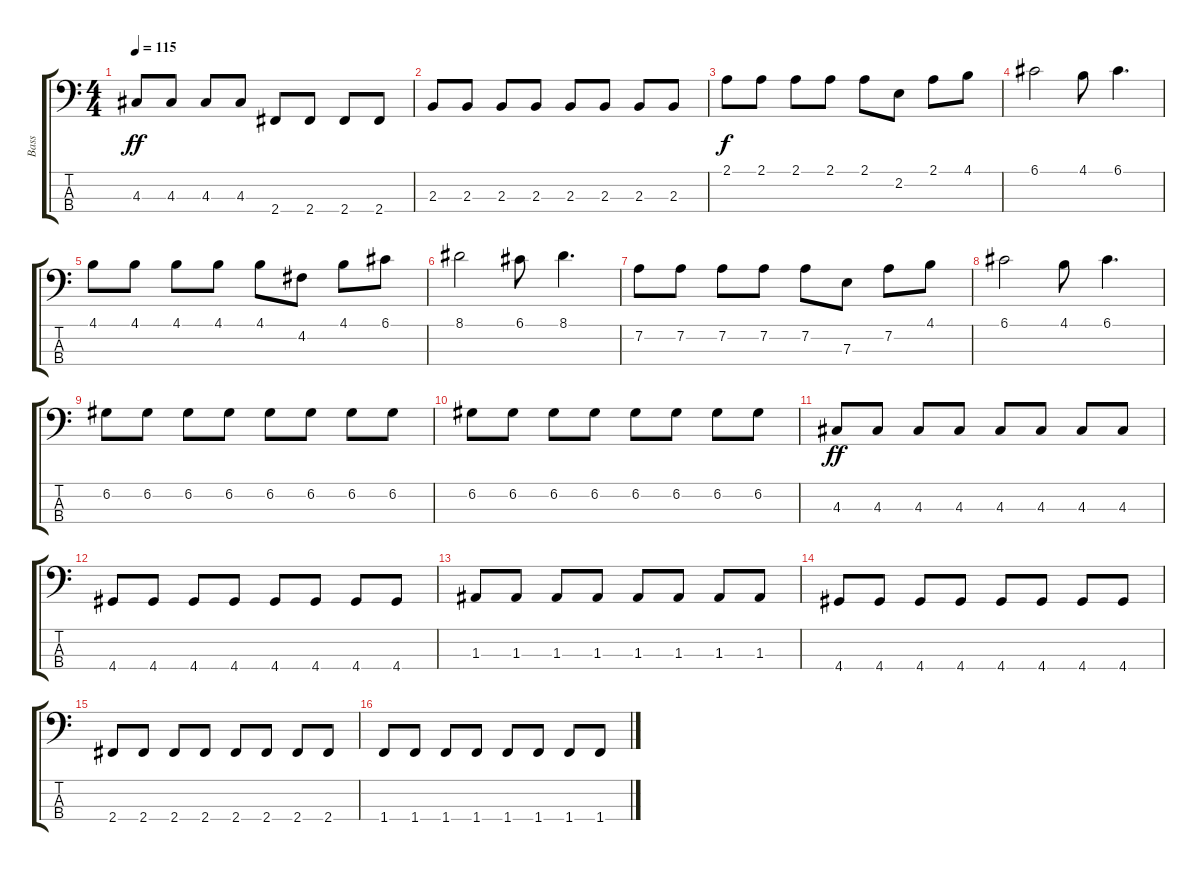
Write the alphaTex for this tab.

\track ("Bass" "Bass") {instrument fretlessbass}
\staff {score tabs}
\tuning (G2 D2 A1 E1) {hide}
\ts (4 4)
\tempo 115
\clef f4
\ks c
4.3.8{dy ff} 4.3.8 4.3.8 4.3.8 2.4.8 2.4.8 2.4.8 2.4.8 |
2.3.8 2.3.8 2.3.8 2.3.8 2.3.8 2.3.8 2.3.8 2.3.8 |
2.1.8{dy f} 2.1.8 2.1.8 2.1.8 2.1.8 2.2.8 2.1.8 4.1.8 |
6.1.2 4.1.8 6.1.4{d} |
4.1.8 4.1.8 4.1.8 4.1.8 4.1.8 4.2.8 4.1.8 6.1.8 |
8.1.2 6.1.8 8.1.4{d} |
7.2.8 7.2.8 7.2.8 7.2.8 7.2.8 7.3.8 7.2.8 4.1.8 |
6.1.2 4.1.8 6.1.4{d} |
6.2.8 6.2.8 6.2.8 6.2.8 6.2.8 6.2.8 6.2.8 6.2.8 |
6.2.8 6.2.8 6.2.8 6.2.8 6.2.8 6.2.8 6.2.8 6.2.8 |
4.3.8{dy ff} 4.3.8 4.3.8 4.3.8 4.3.8 4.3.8 4.3.8 4.3.8 |
4.4.8 4.4.8 4.4.8 4.4.8 4.4.8 4.4.8 4.4.8 4.4.8 |
1.3.8 1.3.8 1.3.8 1.3.8 1.3.8 1.3.8 1.3.8 1.3.8 |
4.4.8 4.4.8 4.4.8 4.4.8 4.4.8 4.4.8 4.4.8 4.4.8 |
2.4.8 2.4.8 2.4.8 2.4.8 2.4.8 2.4.8 2.4.8 2.4.8 |
1.4.8 1.4.8 1.4.8 1.4.8 1.4.8 1.4.8 1.4.8 1.4.8
